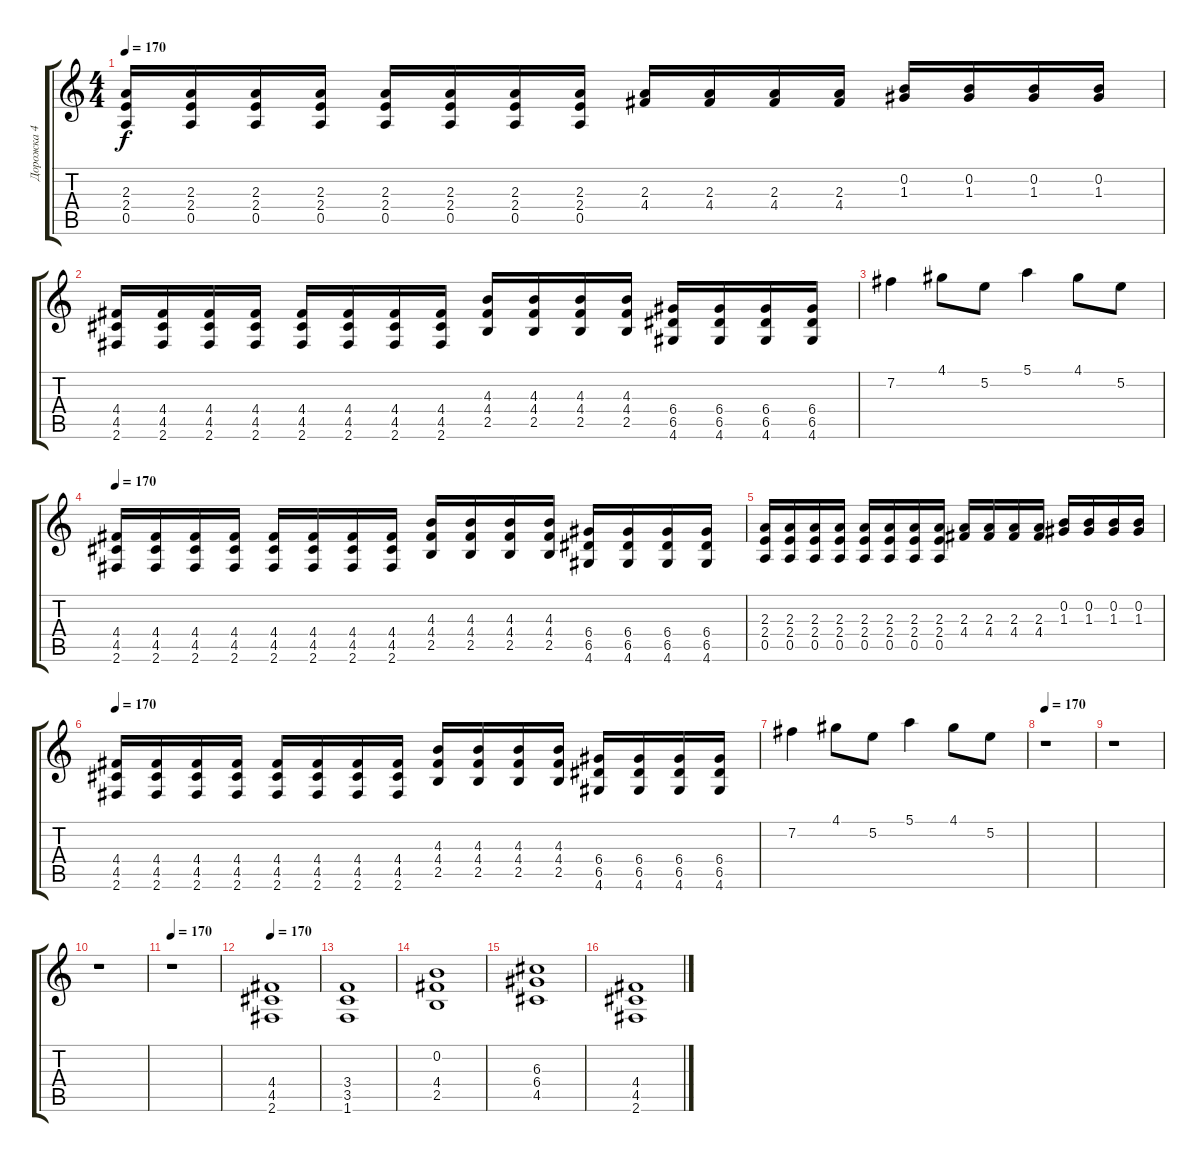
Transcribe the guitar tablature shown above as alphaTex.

\track ("Дорожка 4" "Дорожка 4") {instrument distortionguitar}
\staff {score tabs}
\tuning (E4 B3 G3 D3 A2 E2) {hide}
\ts (4 4)
\tempo 170
\clef g2
\ks c
(2.3 2.4 0.5).16{dy f} (2.3 2.4 0.5).16 (2.3 2.4 0.5).16 (2.3 2.4 0.5).16 (2.3 2.4 0.5).16 (2.3 2.4 0.5).16 (2.3 2.4 0.5).16 (2.3 2.4 0.5).16 (2.3 4.4).16 (2.3 4.4).16 (2.3 4.4).16 (2.3 4.4).16 (0.2 1.3).16 (0.2 1.3).16 (0.2 1.3).16 (0.2 1.3).16 |
(4.4 4.5 2.6).16 (4.4 4.5 2.6).16 (4.4 4.5 2.6).16 (4.4 4.5 2.6).16 (4.4 4.5 2.6).16 (4.4 4.5 2.6).16 (4.4 4.5 2.6).16 (4.4 4.5 2.6).16 (4.3 4.4 2.5).16 (4.3 4.4 2.5).16 (4.3 4.4 2.5).16 (4.3 4.4 2.5).16 (6.4 6.5 4.6).16 (6.4 6.5 4.6).16 (6.4 6.5 4.6).16 (6.4 6.5 4.6).16 |
7.2.4 4.1.8 5.2.8 5.1.4 4.1.8 5.2.8 |
\tempo 170
(4.4 4.5 2.6).16 (4.4 4.5 2.6).16 (4.4 4.5 2.6).16 (4.4 4.5 2.6).16 (4.4 4.5 2.6).16 (4.4 4.5 2.6).16 (4.4 4.5 2.6).16 (4.4 4.5 2.6).16 (4.3 4.4 2.5).16 (4.3 4.4 2.5).16 (4.3 4.4 2.5).16 (4.3 4.4 2.5).16 (6.4 6.5 4.6).16 (6.4 6.5 4.6).16 (6.4 6.5 4.6).16 (6.4 6.5 4.6).16 |
(2.3 2.4 0.5).16 (2.3 2.4 0.5).16 (2.3 2.4 0.5).16 (2.3 2.4 0.5).16 (2.3 2.4 0.5).16 (2.3 2.4 0.5).16 (2.3 2.4 0.5).16 (2.3 2.4 0.5).16 (2.3 4.4).16 (2.3 4.4).16 (2.3 4.4).16 (2.3 4.4).16 (0.2 1.3).16 (0.2 1.3).16 (0.2 1.3).16 (0.2 1.3).16 |
\tempo 170
(4.4 4.5 2.6).16 (4.4 4.5 2.6).16 (4.4 4.5 2.6).16 (4.4 4.5 2.6).16 (4.4 4.5 2.6).16 (4.4 4.5 2.6).16 (4.4 4.5 2.6).16 (4.4 4.5 2.6).16 (4.3 4.4 2.5).16 (4.3 4.4 2.5).16 (4.3 4.4 2.5).16 (4.3 4.4 2.5).16 (6.4 6.5 4.6).16 (6.4 6.5 4.6).16 (6.4 6.5 4.6).16 (6.4 6.5 4.6).16 |
7.2.4 4.1.8 5.2.8 5.1.4 4.1.8 5.2.8 |
\tempo 170
r.1 |
r.1 |
r.1 |
\tempo 170
r.1 |
\tempo 170
(4.4 4.5 2.6).1 |
(3.4 3.5 1.6).1 |
(0.2 4.4 2.5).1 |
(6.3 6.4 4.5).1 |
(4.4 4.5 2.6).1
